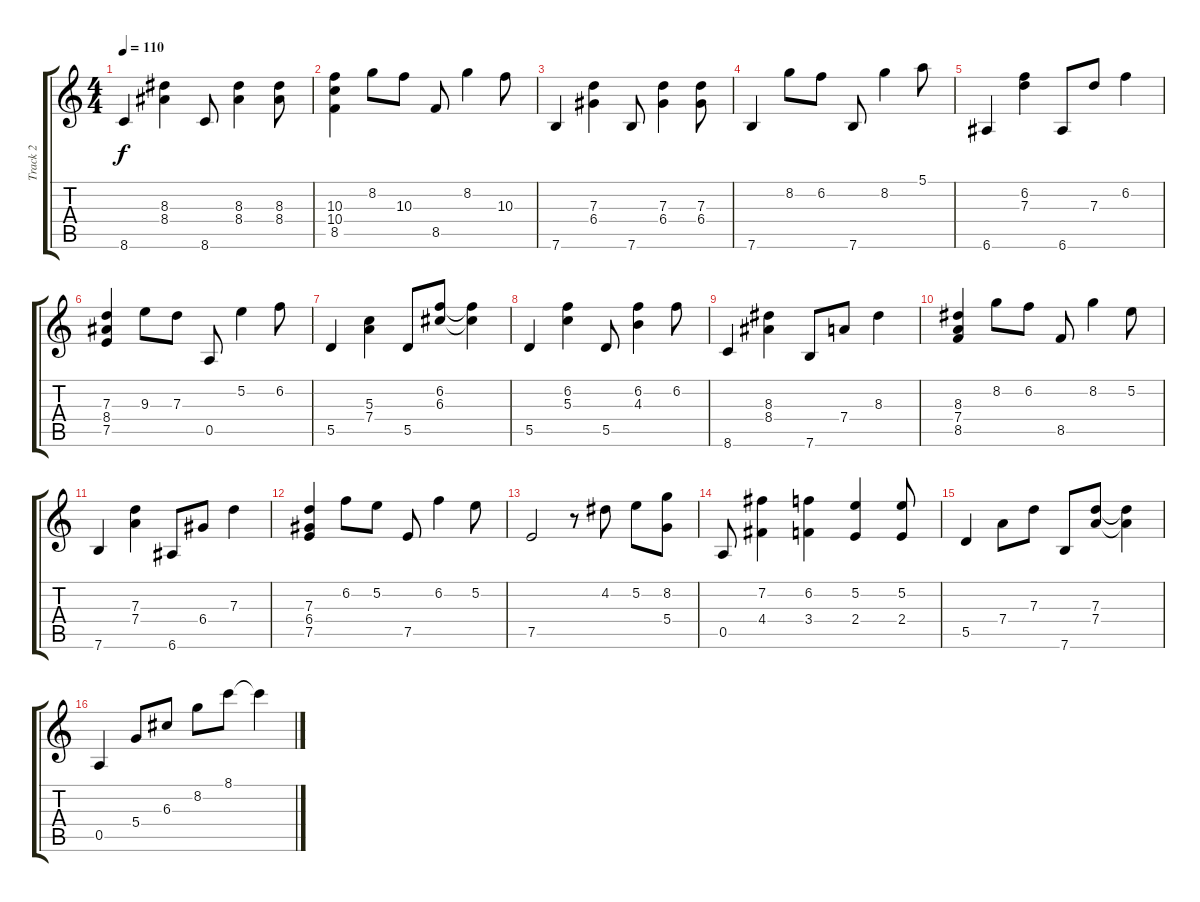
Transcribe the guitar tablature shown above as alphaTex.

\track ("Track 2" "Track 2") {instrument acousticguitarsteel}
\staff {score tabs}
\tuning (E4 B3 G3 D3 A2 E2) {hide}
\ts (4 4)
\tempo 110
\clef g2
\ks c
8.6.4{dy f} (8.3 8.4).4 8.6.8 (8.3 8.4).4 (8.3 8.4).8 |
(10.3 10.4 8.5).4 8.2.8 10.3.8 8.5.8 8.2.4 10.3.8 |
7.6.4 (7.3 6.4).4 7.6.8 (7.3 6.4).4 (7.3 6.4).8 |
7.6.4 8.2.8 6.2.8 7.6.8 8.2.4 5.1.8 |
6.6.4 (6.2 7.3).4 6.6.8 7.3.8 6.2.4 |
(7.3 8.4 7.5).4 9.3.8 7.3.8 0.5.8 5.2.4 6.2.8 |
5.5.4 (5.3 7.4).4 5.5.8 (6.2 6.3).8 (6.2{t} 6.3{t}).4 |
5.5.4 (6.2 5.3).4 5.5.8 (6.2 4.3).4 6.2.8 |
8.6.4 (8.3 8.4).4 7.6.8 7.4.8 8.3.4 |
(8.3 7.4 8.5).4 8.2.8 6.2.8 8.5.8 8.2.4 5.2.8 |
7.6.4 (7.3 7.4).4 6.6.8 6.4.8 7.3.4 |
(7.3 6.4 7.5).4 6.2.8 5.2.8 7.5.8 6.2.4 5.2.8 |
7.5.2 r.8 4.2.8 5.2.8 (8.2 5.4).8 |
0.5.8 (7.2 4.4).4 (6.2 3.4).4 (5.2 2.4).4 (5.2 2.4).8 |
5.5.4 7.4.8 7.3.8 7.6.8 (7.3 7.4).8 (7.3{t} 7.4{t}).4 |
0.5.4 5.4.8 6.3.8 8.2.8 8.1.8 8.1{t}.4
